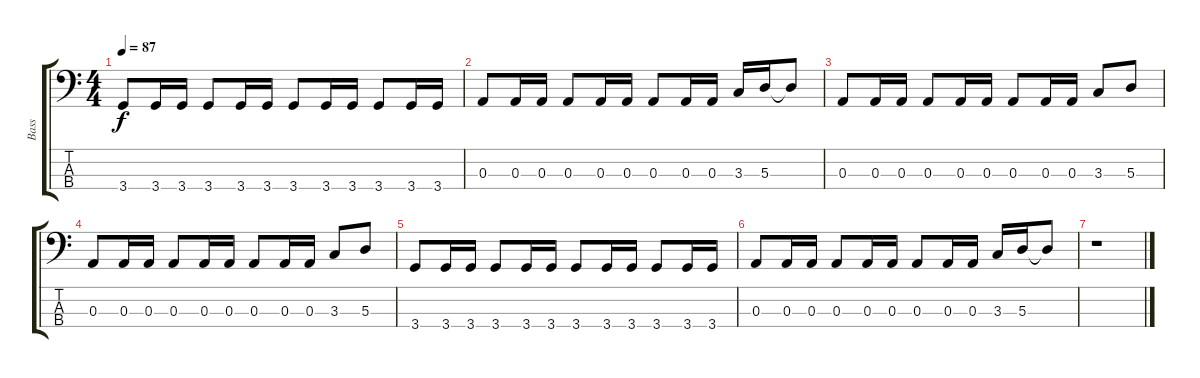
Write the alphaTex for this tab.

\track ("Bass" "Bass") {instrument electricbassfinger}
\staff {score tabs}
\tuning (G2 D2 A1 E1) {hide}
\ts (4 4)
\tempo 87
\clef f4
\ks c
3.4.8{dy f} 3.4.16 3.4.16 3.4.8 3.4.16 3.4.16 3.4.8 3.4.16 3.4.16 3.4.8 3.4.16 3.4.16 |
0.3.8 0.3.16 0.3.16 0.3.8 0.3.16 0.3.16 0.3.8 0.3.16 0.3.16 3.3.16 5.3.16 5.3{t}.8 |
0.3.8 0.3.16 0.3.16 0.3.8 0.3.16 0.3.16 0.3.8 0.3.16 0.3.16 3.3.8 5.3.8 |
0.3.8 0.3.16 0.3.16 0.3.8 0.3.16 0.3.16 0.3.8 0.3.16 0.3.16 3.3.8 5.3.8 |
3.4.8 3.4.16 3.4.16 3.4.8 3.4.16 3.4.16 3.4.8 3.4.16 3.4.16 3.4.8 3.4.16 3.4.16 |
0.3.8 0.3.16 0.3.16 0.3.8 0.3.16 0.3.16 0.3.8 0.3.16 0.3.16 3.3.16 5.3.16 5.3{t}.8 |
r.1
